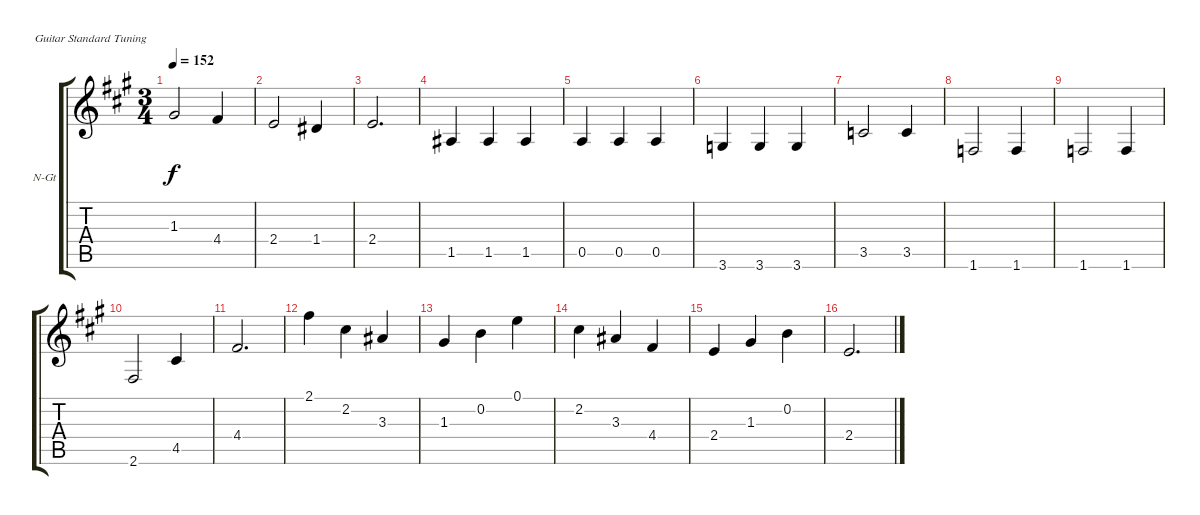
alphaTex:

\bracketExtendMode groupsimilarinstruments
\firstSystemTrackNameOrientation horizontal
\otherSystemsTrackNameOrientation horizontal
\track ("Guitar 4" "N-Gt") {instrument acousticguitarnylon}
\staff {score tabs}
\tuning (E4 B3 G3 D3 A2 E2)
\ts (3 4)
\tempo 152
\clef g2
\ks a
1.3.2{dy f} 4.4.4 |
2.4.2 1.4.4 |
2.4.2{d} |
1.5.4 1.5.4 1.5.4 |
0.5.4 0.5.4 0.5.4 |
3.6.4 3.6.4 3.6.4 |
3.5.2 3.5.4 |
1.6.2 1.6.4 |
1.6.2 1.6.4 |
2.6.2 4.5.4 |
4.4.2{d} |
2.1.4 2.2.4 3.3.4 |
1.3.4 0.2.4 0.1.4 |
2.2.4 3.3.4 4.4.4 |
2.4.4 1.3.4 0.2.4 |
2.4.2{d}
